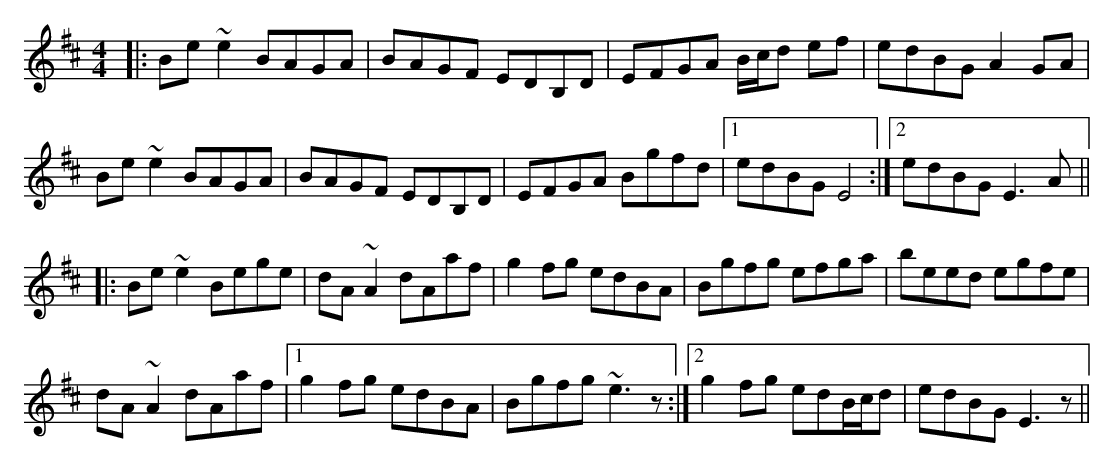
X:1
M:4/4
K:Edor
|:Be ~e2 BAGA|BAGF EDB,D|EFGA B/c/d ef|edBG A2 GA|
Be ~e2 BAGA|BAGF EDB,D|EFGA Bgfd|1 edBG E4:|2 edBG E3A||
|:Be ~e2 Bege|dA ~A2 dAaf|g2fg edBA|Bgfg efga|beed egfe|
dA ~A2 dAaf|1 g2fg edBA|Bgfg ~e3z:|2 g2fg edB/c/d|edBG E3z||
